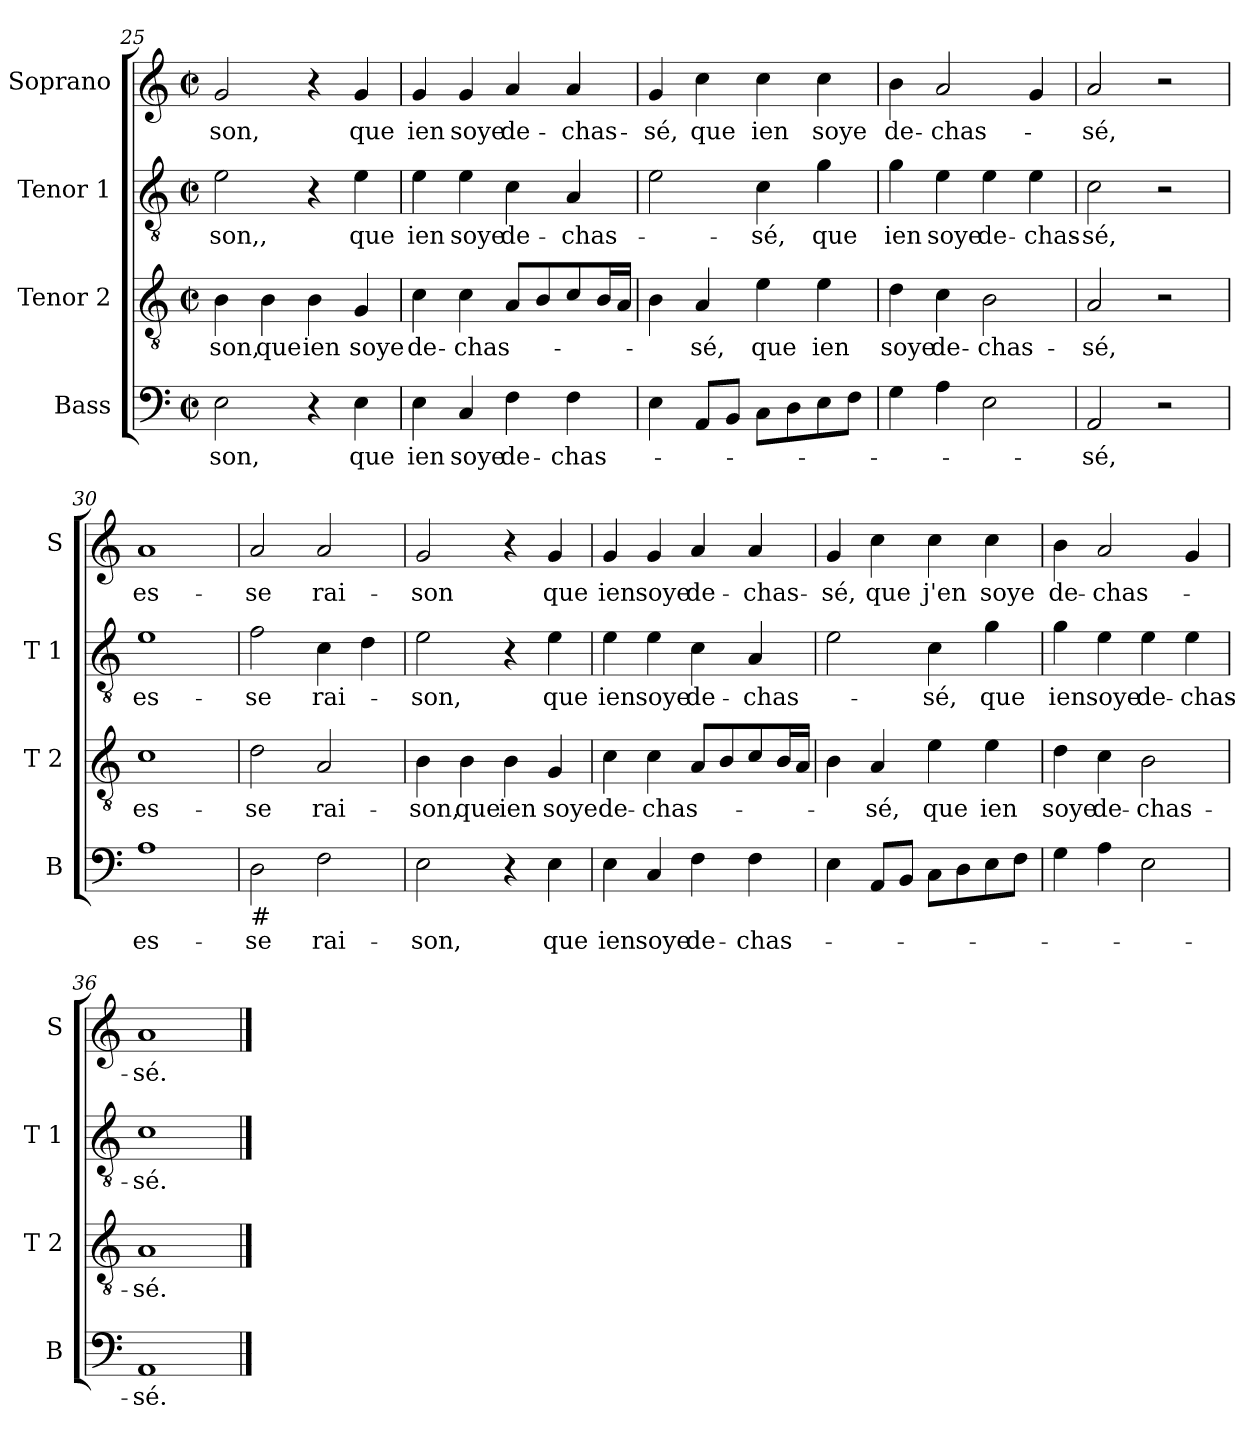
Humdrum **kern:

**kern	**text	**kern	**text	**kern	**text	**kern	**text
*part4	*part4	*part3	*part3	*part2	*part2	*part1	*part1
*staff4	*staff4	*staff3	*staff3	*staff2	*staff2	*staff1	*staff1
*I"Bass	*	*I"Tenor 2	*	*I"Tenor 1	*	*I"Soprano	*
*I'B	*	*I'T 2	*	*I'T 1	*	*I'S	*
*clefF4	*	*clefGv2	*	*clefGv2	*	*clefG2	*
*k[]	*	*k[]	*	*k[]	*	*k[]	*
*C:	*	*C:	*	*C:	*	*C:	*
*M2/2	*	*M2/2	*	*M2/2	*	*M2/2	*
*met(c|)	*	*met(c|)	*	*met(c|)	*	*met(c|)	*
=25	=25	=25	=25	=25	=25	=25	=25
!	!LO:LY:b	!	!LO:LY:b	!	!LO:LY:b	!	!LO:LY:b
2E\	-son,	4B\	-son,	2e\	-son,,	2g/	-son,
!	!	!	!LO:LY:b	!	!	!	!
.	.	4B\	que	.	.	.	.
!	!	!	!LO:LY:b	!	!	!	!
4r	.	4B\	ien	4r	.	4r	.
!	!LO:LY:b	!	!LO:LY:b	!	!LO:LY:b	!	!LO:LY:b
4E\	que	4G/	soye	4e\	que	4g/	que
=26	=26	=26	=26	=26	=26	=26	=26
!	!LO:LY:b	!	!LO:LY:b	!	!LO:LY:b	!	!LO:LY:b
4E\	ien	4c\	de-	4e\	ien	4g/	ien
!	!LO:LY:b	!	!LO:LY:b	!	!LO:LY:b	!	!LO:LY:b
4C/	soye	4c\	-chas-	4e\	soye	4g/	soye
!	!LO:LY:b	!	!	!	!LO:LY:b	!	!LO:LY:b
4F\	de-	8A/L	.	4c\	de-	4a/	de-
.	.	8B/	.	.	.	.	.
!	!LO:LY:b	!	!	!	!LO:LY:b	!	!LO:LY:b
4F\	-chas-	8c/	.	4A/	-chas-	4a/	-chas-
.	.	16B/L	.	.	.	.	.
.	.	16A/JJ	.	.	.	.	.
!!LO:PB:g=z
=27	=27	=27	=27	=27	=27	=27	=27
!	!	!	!	!	!	!	!LO:LY:b
4E\	.	4B\	.	2e\	.	4g/	-sé,
!	!	!	!LO:LY:b	!	!	!	!LO:LY:b
8AA/L	.	4A/	-sé,	.	.	4cc\	que
8BB/J	.	.	.	.	.	.	.
!	!	!	!LO:LY:b	!	!LO:LY:b	!	!LO:LY:b
8C\L	.	4e\	que	4c\	-sé,	4cc\	ien
8D\	.	.	.	.	.	.	.
!	!	!	!LO:LY:b	!	!LO:LY:b	!	!LO:LY:b
8E\	.	4e\	ien	4g\	que	4cc\	soye
8F\J	.	.	.	.	.	.	.
=28	=28	=28	=28	=28	=28	=28	=28
!	!	!	!LO:LY:b	!	!LO:LY:b	!	!LO:LY:b
4G\	.	4d\	soye	4g\	ien	4b\	de-
!	!	!	!LO:LY:b	!	!LO:LY:b	!	!LO:LY:b
4A\	.	4c\	de-	4e\	soye	2a/	-chas-
!	!	!	!LO:LY:b	!	!LO:LY:b	!	!
2E\	.	2B\	-chas-	4e\	de-	.	.
!	!	!	!	!	!LO:LY:b	!	!
.	.	.	.	4e\	-chas-	4g/	.
=29	=29	=29	=29	=29	=29	=29	=29
!	!LO:LY:b	!	!LO:LY:b	!	!LO:LY:b	!	!LO:LY:b
2AA/	-sé,	2A/	-sé,	2c\	-sé,	2a/	-sé,
2r	.	2r	.	2r	.	2r	.
=30	=30	=30	=30	=30	=30	=30	=30
!	!LO:LY:b	!	!LO:LY:b	!	!LO:LY:b	!	!LO:LY:b
1A	es-	1c	es-	1e	es-	1a	es-
=31	=31	=31	=31	=31	=31	=31	=31
!LO:TX:b:t=#	!	!	!	!	!	!	!
!	!LO:LY:b	!	!LO:LY:b	!	!LO:LY:b	!	!LO:LY:b
2D\	-se	2d\	-se	2f\	-se	2a/	-se
!	!LO:LY:b	!	!LO:LY:b	!	!LO:LY:b	!	!LO:LY:b
2F\	rai-	2A/	rai-	4c\	rai-	2a/	rai-
.	.	.	.	4d\	.	.	.
!!LO:LB:g=z
=32	=32	=32	=32	=32	=32	=32	=32
!	!LO:LY:b	!	!LO:LY:b	!	!LO:LY:b	!	!LO:LY:b
2E\	-son,	4B\	-son,	2e\	-son,	2g/	-son
!	!	!	!LO:LY:b	!	!	!	!
.	.	4B\	que	.	.	.	.
!	!	!	!LO:LY:b	!	!	!	!
4r	.	4B\	ien	4r	.	4r	.
!	!LO:LY:b	!	!LO:LY:b	!	!LO:LY:b	!	!LO:LY:b
4E\	que	4G/	soye	4e\	que	4g/	que
=33	=33	=33	=33	=33	=33	=33	=33
!	!LO:LY:b	!	!LO:LY:b	!	!LO:LY:b	!	!LO:LY:b
4E\	ien	4c\	de-	4e\	ien	4g/	ien
!	!LO:LY:b	!	!LO:LY:b	!	!LO:LY:b	!	!LO:LY:b
4C/	soye	4c\	-chas-	4e\	soye	4g/	soye
!	!LO:LY:b	!	!	!	!LO:LY:b	!	!LO:LY:b
4F\	de-	8A/L	.	4c\	de-	4a/	de-
.	.	8B/	.	.	.	.	.
!	!LO:LY:b	!	!	!	!LO:LY:b	!	!LO:LY:b
4F\	-chas-	8c/	.	4A/	-chas-	4a/	-chas-
.	.	16B/L	.	.	.	.	.
.	.	16A/JJ	.	.	.	.	.
=34	=34	=34	=34	=34	=34	=34	=34
!	!	!	!	!	!	!	!LO:LY:b
4E\	.	4B\	.	2e\	.	4g/	-sé,
!	!	!	!LO:LY:b	!	!	!	!LO:LY:b
8AA/L	.	4A/	-sé,	.	.	4cc\	que
8BB/J	.	.	.	.	.	.	.
!	!	!	!LO:LY:b	!	!LO:LY:b	!	!LO:LY:b
8C\L	.	4e\	que	4c\	-sé,	4cc\	j'en
8D\	.	.	.	.	.	.	.
!	!	!	!LO:LY:b	!	!LO:LY:b	!	!LO:LY:b
8E\	.	4e\	ien	4g\	que	4cc\	soye
8F\J	.	.	.	.	.	.	.
=35	=35	=35	=35	=35	=35	=35	=35
!	!	!	!LO:LY:b	!	!LO:LY:b	!	!LO:LY:b
4G\	.	4d\	soye	4g\	ien	4b\	de-
!	!	!	!LO:LY:b	!	!LO:LY:b	!	!LO:LY:b
4A\	.	4c\	de-	4e\	soye	2a/	-chas-
!	!	!	!LO:LY:b	!	!LO:LY:b	!	!
2E\	.	2B\	-chas-	4e\	de-	.	.
!	!	!	!	!	!LO:LY:b	!	!
.	.	.	.	4e\	-chas-	4g/	.
=36	=36	=36	=36	=36	=36	=36	=36
!	!LO:LY:b	!	!LO:LY:b	!	!LO:LY:b	!	!LO:LY:b
1AA	-sé.	1A	-sé.	1c	-sé.	1a	-sé.
==	==	==	==	==	==	==	==
*-	*-	*-	*-	*-	*-	*-	*-
